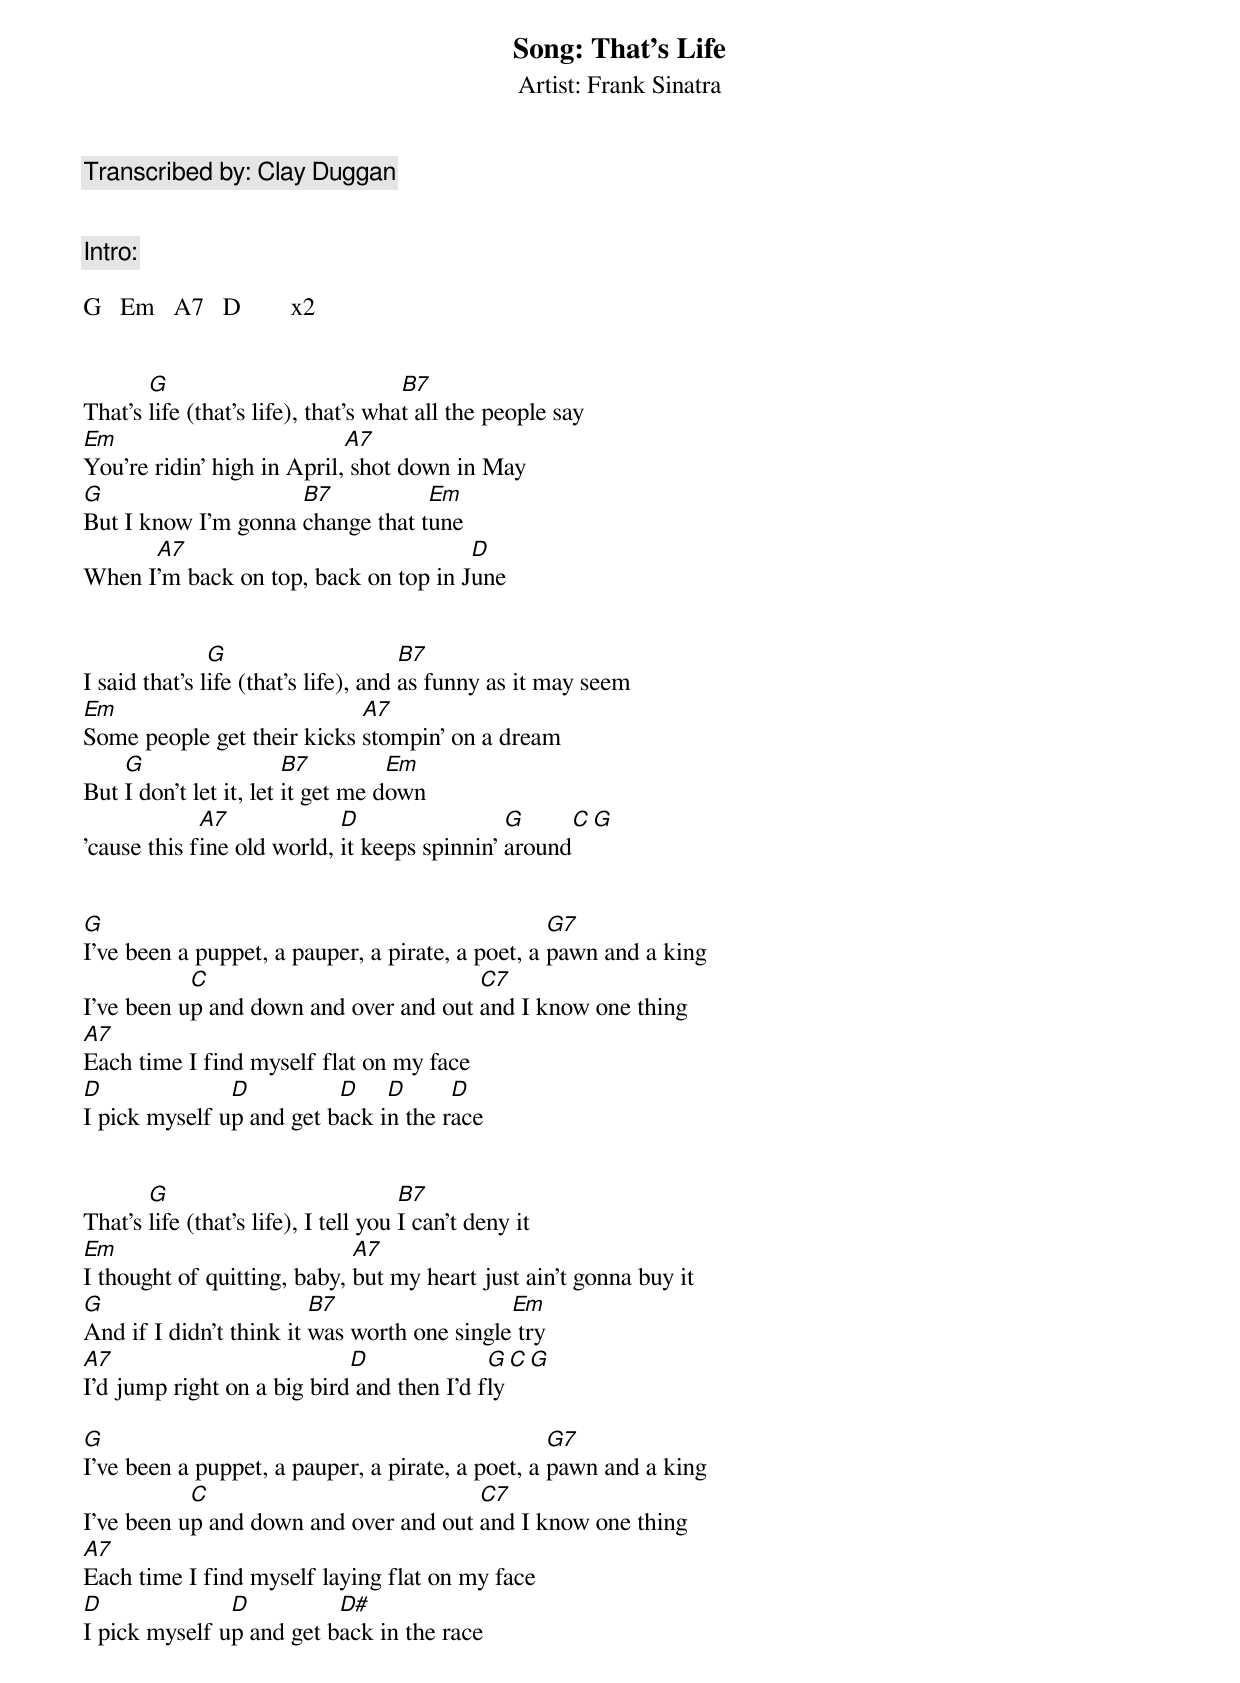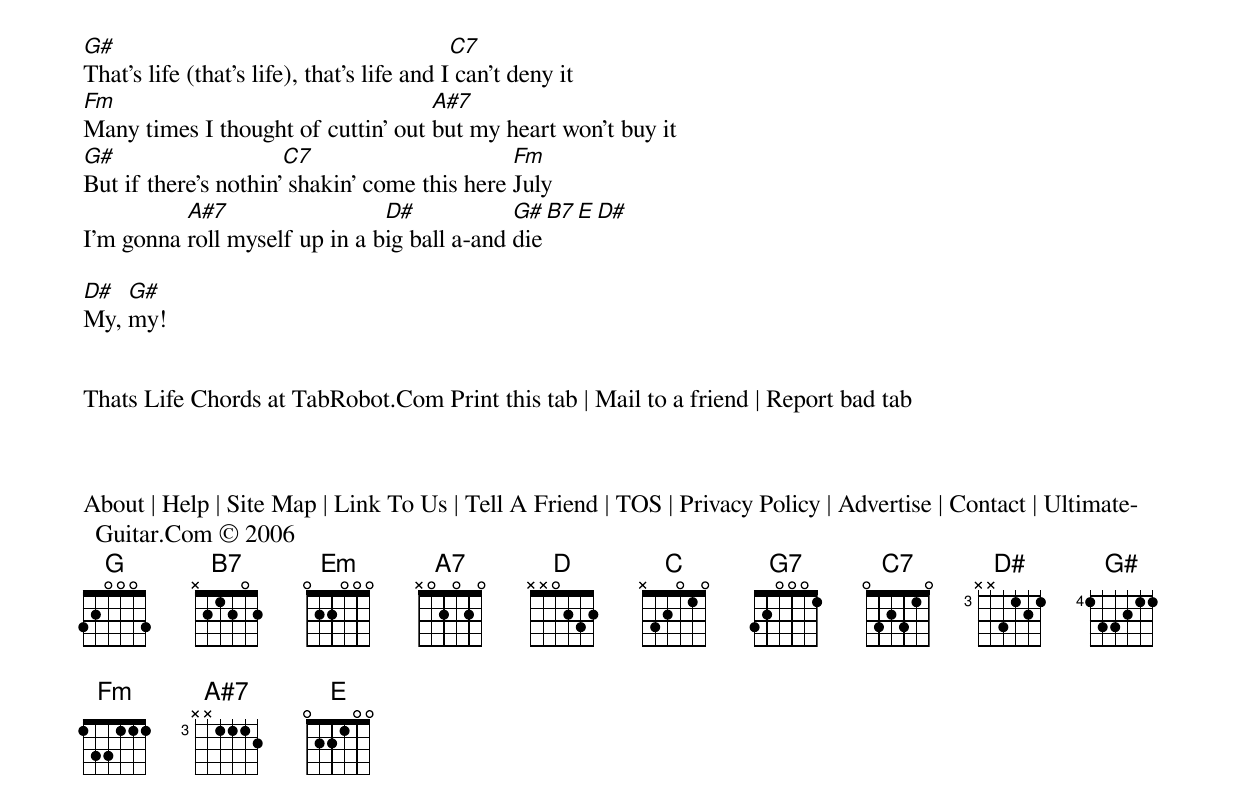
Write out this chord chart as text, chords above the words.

Song: That's Life
Artist: Frank Sinatra
Transcribed by: Clay Duggan


Intro:

G   Em   A7   D        x2


       G                             B7
That's life (that's life), that's what all the people say
Em                          A7
You're ridin' high in April, shot down in May
G                    B7           Em
But I know I'm gonna change that tune
      A7                              D
When I'm back on top, back on top in June


               G                      B7
I said that's life (that's life), and as funny as it may seem
Em                          A7
Some people get their kicks stompin' on a dream
    G                   B7         Em
But I don't let it, let it get me down
             A7             D                 G     C  G
'cause this fine old world, it keeps spinnin' around


G                                                 G7
I've been a puppet, a pauper, a pirate, a poet, a pawn and a king
           C                           C7
I've been up and down and over and out and I know one thing
A7
Each time I find myself flat on my face
D              D          D    D      D
I pick myself up and get back in the race


       G                              B7
That's life (that's life), I tell you I can't deny it
Em                           A7
I thought of quitting, baby, but my heart just ain't gonna buy it
G                        B7                  Em
And if I didn't think it was worth one single try
A7                          D              G   C  G
I'd jump right on a big bird and then I'd fly

G                                                 G7
I've been a puppet, a pauper, a pirate, a poet, a pawn and a king
           C                           C7
I've been up and down and over and out and I know one thing
A7
Each time I find myself laying flat on my face
D              D          D#
I pick myself up and get back in the race

G#                                          C7
That's life (that's life), that's life and I can't deny it
Fm                                  A#7
Many times I thought of cuttin' out but my heart won't buy it
G#                    C7                      Fm
But if there's nothin' shakin' come this here July
          A#7                  D#            G#   B7  E  D#
I'm gonna roll myself up in a big ball a-and die

D#  G#
My, my!


Thats Life Chords at TabRobot.Com Print this tab | Mail to a friend | Report bad tab



About | Help | Site Map | Link To Us | Tell A Friend | TOS | Privacy Policy | Advertise | Contact | Ultimate-Guitar.Com © 2006
